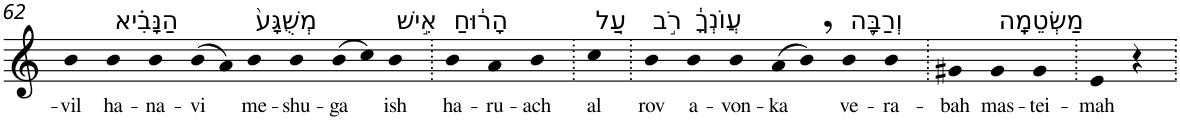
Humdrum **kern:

**kern	**text
*part1	*part1
*staff1	*staff1
*I"Piano	*
*I'Pno	*
!!LO:PB:g=z
*clefG2	*
*k[]	*
=62	=62
!	!LO:LY:b
4b	-vil
!LO:TX:a:t=הַנָּבִ֗יא	!
!	!LO:LY:b
4b	ha-
!	!LO:LY:b
4b	-na-
!	!LO:LY:b
(>8b	-vi
8a)	.
!LO:TX:a:t=מְשֻׁגָּע֙	!
!	!LO:LY:b
4b	me-
!	!LO:LY:b
4b	-shu-
!	!LO:LY:b
(>8b	-ga
8cc)	.
!LO:TX:a:t=אִ֣ישׁ	!
!	!LO:LY:b
4b	ish
=63.	=63.
!LO:TX:a:t=הָר֔וּחַ	!
!	!LO:LY:b
4b	ha-
!	!LO:LY:b
4a	-ru-
!	!LO:LY:b
4b	-ach
=64.	=64.
!LO:TX:a:t=עַ֚ל	!
!	!LO:LY:b
4cc	al
=65.	=65.
!LO:TX:a:t=רֹ֣ב	!
!	!LO:LY:b
4b	rov
!LO:TX:a:t=עֲוֺנְךָ֔	!
!	!LO:LY:b
4b	a-
!	!LO:LY:b
4b	-von-
!	!LO:LY:b
(>8a	-ka
8b,)	.
!LO:TX:a:t=וְרַבָּ֖ה	!
!	!LO:LY:b
4b	ve-
!	!LO:LY:b
4b	-ra-
=66.	=66.
!	!LO:LY:b
4g#X	-bah
!LO:TX:a:t=מַשְׂטֵמָֽה	!
!	!LO:LY:b
4g#	mas-
!	!LO:LY:b
4g#	-tei-
=67.	=67.
!	!LO:LY:b
4e	-mah
4r	.
=.	=.
*-	*-
